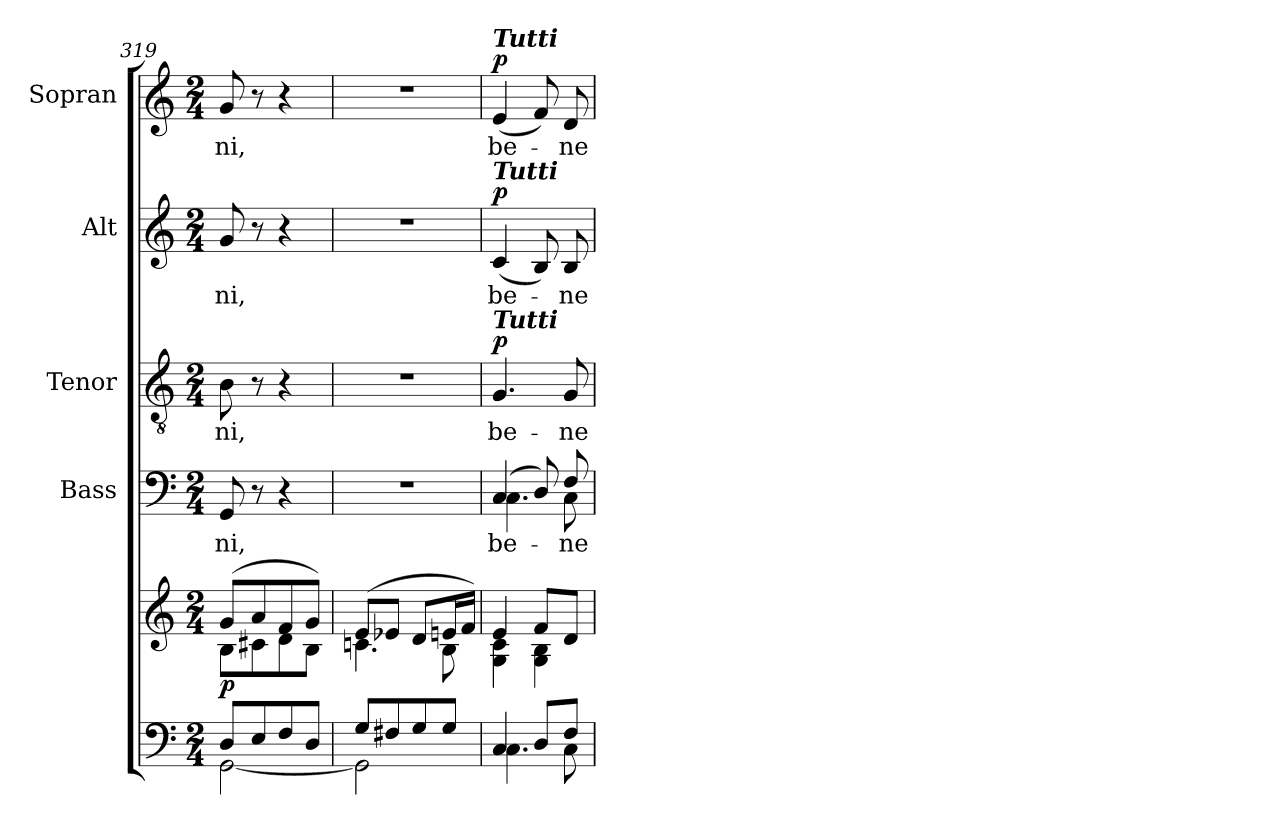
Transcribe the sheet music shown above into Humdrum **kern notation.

**kern	**kern	**dynam	**kern	**text	**kern	**text	**dynam	**kern	**text	**dynam	**kern	**text	**dynam
*part5	*part5	*part5	*part4	*part4	*part3	*part3	*part3	*part2	*part2	*part2	*part1	*part1	*part1
*staff6	*staff5	*staff5/6	*staff4	*staff4	*staff3	*staff3	*staff3	*staff2	*staff2	*staff2	*staff1	*staff1	*staff1
*	*	*	*I"Bass	*	*I"Tenor	*	*	*I"Alt	*	*	*I"Sopran	*	*
*	*	*	*I'B.	*	*I'T.	*	*	*I'A.	*	*	*I'S.	*	*
!!LO:PB:g=z
*clefF4	*clefG2	*	*clefF4	*	*clefGv2	*	*	*clefG2	*	*	*clefG2	*	*
*k[]	*k[]	*	*k[]	*	*k[]	*	*	*k[]	*	*	*k[]	*	*
*C:	*C:	*	*C:	*	*C:	*	*	*C:	*	*	*C:	*	*
*M2/4	*M2/4	*	*M2/4	*	*M2/4	*	*	*M2/4	*	*	*M2/4	*	*
=319	=319	=319	=319	=319	=319	=319	=319	=319	=319	=319	=319	=319	=319
*^	*^	*	*	*	*	*	*	*	*	*	*	*	*
!	!	!	!	!LO:DY:b	!	!LO:LY:b	!	!LO:LY:b	!	!	!LO:LY:b	!	!	!LO:LY:b	!
8D/L	[<2GG\	(>8g/L	8B\L	p	8GG/	-ni,	8B\	-ni,	.	8g/	-ni,	.	8g/	-ni,	.
8E/	.	8a/	8c#X\	.	8r	.	8r	.	.	8r	.	.	8r	.	.
8F/	.	8f/	8d\	.	4r	.	4r	.	.	4r	.	.	4r	.	.
8D/J	.	8g/J)	8B\J	.	.	.	.	.	.	.	.	.	.	.	.
=320	=320	=320	=320	=320	=320	=320	=320	=320	=320	=320	=320	=320	=320	=320	=320
8G/L	2GG\]	(>8e/L	4.cn\	.	2r	.	2r	.	.	2r	.	.	2r	.	.
8F#X/	.	8e-X/J	.	.	.	.	.	.	.	.	.	.	.	.	.
8G/	.	8d/L	.	.	.	.	.	.	.	.	.	.	.	.	.
8G/J	.	16en/L	8B\	.	.	.	.	.	.	.	.	.	.	.	.
.	.	16f/JJ)	.	.	.	.	.	.	.	.	.	.	.	.	.
=321	=321	=321	=321	=321	=321	=321	=321	=321	=321	=321	=321	=321	=321	=321	=321
!	!	!	!	!	!	!	!	!	!	!	!	!	!LO:TX:a:Bi:t=Tutti	!	!
!	!	!	!	!	!	!	!	!	!	!LO:TX:a:Bi:t=Tutti	!	!	!	!	!
!	!	!	!	!	!	!	!LO:TX:a:Bi:t=Tutti	!	!	!	!	!	!	!	!
!	!	!	!	!	!	!LO:LY:b	!	!LO:LY:b	!LO:DY:a	!	!LO:LY:b	!LO:DY:a	!	!LO:LY:b	!LO:DY:a
*	*	*	*	*	*^	*	*	*	*	*	*	*	*	*	*
4C/	4.C\	4e/	4G\ 4c\	.	(4C/	4.C\	be-	4.G/	be-	p	(<4c/	be-	p	(<4e/	be-	p
8D/L	.	8f/L	4G\ 4B\	.	8D/)	.	.	.	.	.	8B/)	.	.	8f/)	.	.
!	!	!	!	!	!	!	!LO:LY:b	!	!LO:LY:b	!	!	!LO:LY:b	!	!	!LO:LY:b	!
8F/J	8C\	8d/J	.	.	8F/	8C\	-ne-	8G/	-ne-	.	8B/	-ne-	.	8d/	-ne-	.
*v	*v	*	*	*	*v	*v	*	*	*	*	*	*	*	*	*	*
*	*v	*v	*	*	*	*	*	*	*	*	*	*	*	*
=	=	=	=	=	=	=	=	=	=	=	=	=	=
*-	*-	*-	*-	*-	*-	*-	*-	*-	*-	*-	*-	*-	*-
